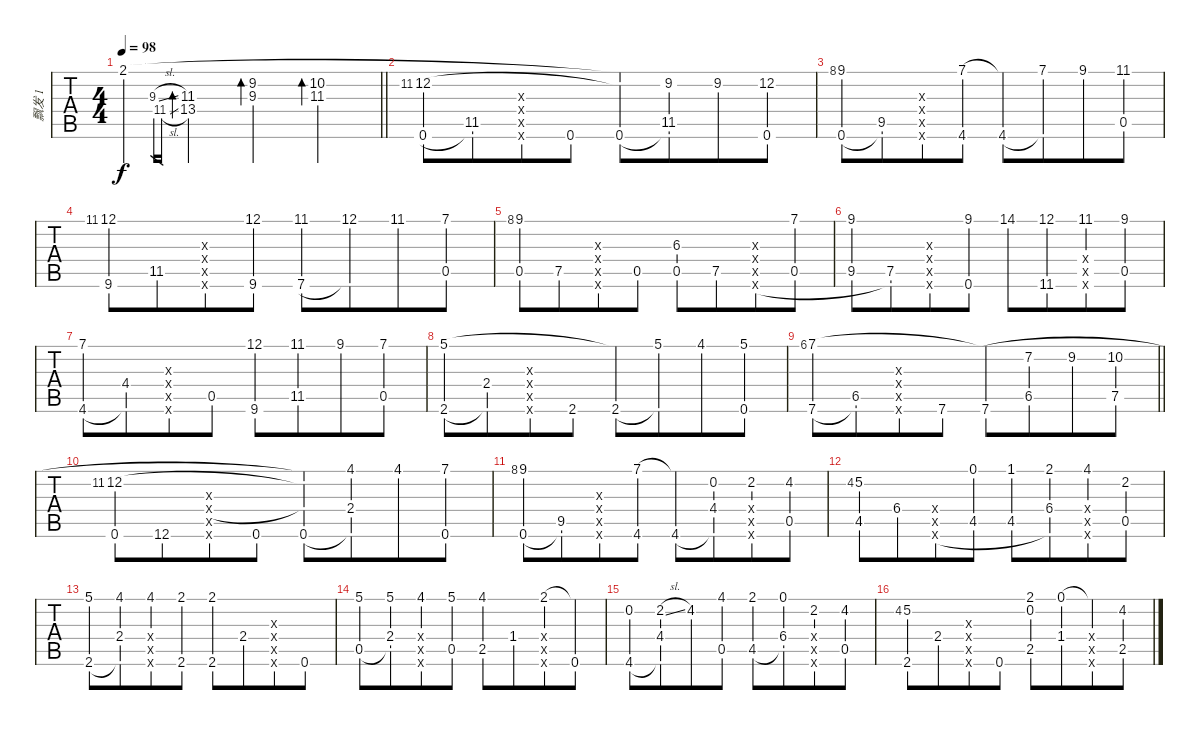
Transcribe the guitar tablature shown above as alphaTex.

\track ("飘发 1" "飘发 1") {instrument acousticguitarsteel}
\staff {tabs}
\tuning (E4 B3 G3 D3 A2 E2) {hide}
\ts (4 4)
\tempo 98
\clef g2
\barLineRight lightlight
\ks e
2.1{t}.4{dy f} 9.3{sl}.16{gr} 11.4{sl}.16{gr} (11.3 13.4).4{bd 30} (9.2 9.3).4{bd 30} (10.2 11.3).4{bd 30} |
11.2.8{gr} (12.2 0.6).8 (11.5 0.6{t}).8{beam merge} (0.3{x} 0.4{x} 0.5{x} 0.6{x}).8 0.6.8 (2.1{t} 12.2{t} 0.6).8 (9.2 11.5 0.6{t}).8{beam merge} 9.2.8 (12.2 0.6).8 |
8.1.8{gr} (9.1 0.6).8 (9.5 0.6{t}).8{beam merge} (0.3{x} 0.4{x} 0.5{x} 0.6{x}).8 (7.1 4.6).8 (7.1{t} 4.6).8 (7.1 4.6{t}).8{beam merge} 9.1.8 (11.1 0.5).8 |
11.1.8{gr} (12.1 9.6).8 11.5.8{beam merge} (0.3{x} 0.4{x} 0.5{x} 0.6{x}).8 (12.1 9.6).8 (11.1 7.6).8 (12.1 7.6{t}).8{beam merge} 11.1.8 (7.1 0.5).8 |
8.1.8{gr} (9.1 0.5).8 7.5.8{beam merge} (0.3{x} 0.4{x} 0.5{x} 0.6{x}).8 0.5.8 (6.3 0.5).8 7.5.8{beam merge} (0.3{x} 0.4{x} 0.5{x} 0.6{x}).8 (7.1 0.5).8 |
(9.1 9.5).8 (7.5 0.6{t}).8{beam merge} (0.3{x} 0.4{x} 0.5{x} 0.6{x}).8 (9.1 0.6).8 14.1.8 (12.1 11.6).8{beam merge} (11.1 0.4{x} 0.5{x} 0.6{x}).8 (9.1 0.5).8 |
(7.1 4.6).8 (4.4 4.6{t}).8{beam merge} (0.3{x} 0.4{x} 0.5{x} 0.6{x}).8 0.5.8 (12.1 9.6).8 (11.1 11.5).8{beam merge} 9.1.8 (7.1 0.5).8 |
(5.1 2.6).8 (2.4 2.6{t}).8{beam merge} (0.3{x} 0.4{x} 0.5{x} 0.6{x}).8 2.6.8 (5.1{t} 2.6).8 (5.1 2.6{t}).8{beam merge} 4.1.8 (5.1 0.6).8 |
\barLineRight lightlight
6.1.8{gr} (7.1 7.6).8 (6.5 7.6{t}).8{beam merge} (0.3{x} 0.4{x} 0.5{x} 0.6{x}).8 7.6.8 (7.1{t} 7.6).8 (7.2 6.5).8{beam merge} 9.2.8 (10.2 7.5).8 |
11.2.8{gr} (12.2 0.6).8 12.6.8{beam merge} (0.3{x} 0.4{x} 0.5{x} 0.6{x}).8 0.6.8 (7.1{t} 12.2{t} 0.4{t} 0.6).8 (4.1 2.4 0.6{t}).8{beam merge} 4.1.8 (7.1 0.6).8 |
8.1.8{gr} (9.1 0.6).8 (9.5 0.6{t}).8{beam merge} (0.3{x} 0.4{x} 0.5{x} 0.6{x}).8 (7.1 4.6).8 (7.1{t} 4.6).8 (0.2 4.4 4.6{t}).8{beam merge} (2.2 0.4{x} 0.5{x} 0.6{x}).8 (4.2 0.5).8 |
4.2.8{gr} (5.2 4.5).8 6.4.8{beam merge} (0.4{x} 0.5{x} 0.6{x}).8 (0.1 4.5).8 (1.1 4.5).8 (2.1 6.4 0.6{t}).8{beam merge} (4.1 0.4{x} 0.5{x} 0.6{x}).8 (2.2 0.5).8 |
(5.1 2.6).8 (4.1 2.4 2.6{t}).8{beam merge} (4.1 0.4{x} 0.5{x} 0.6{x}).8 (2.1 2.6).8 (2.1 2.6).8 2.4.8{beam merge} (0.3{x} 0.4{x} 0.5{x} 0.6{x}).8 0.6.8 |
(5.1 0.5).8 (5.1 2.4 0.5{t}).8{beam merge} (4.1 0.4{x} 0.5{x} 0.6{x}).8 (5.1 0.5).8 (4.1 2.5).8 1.4.8{beam merge} (2.1 0.4{x} 0.5{x} 0.6{x}).8 (2.1{t} 0.6).8 |
(0.2 4.6).8 (2.2{sl} 4.4 4.6{t}).8{beam merge} 4.2.8 (4.1 0.5).8 (2.1 4.5).8 (0.1 6.4 4.5{t}).8{beam merge} (2.2 0.4{x} 0.5{x} 0.6{x}).8 (4.2 0.5).8 |
4.2.8{gr} (5.2 2.6).8 2.4.8{beam merge} (0.3{x} 0.4{x} 0.5{x} 0.6{x}).8 0.6.8 (2.1 0.2 2.5).8 (0.1 1.4).8{beam merge} (0.1{t} 0.4{x} 0.5{x} 0.6{x}).8 (4.2 2.5).8
